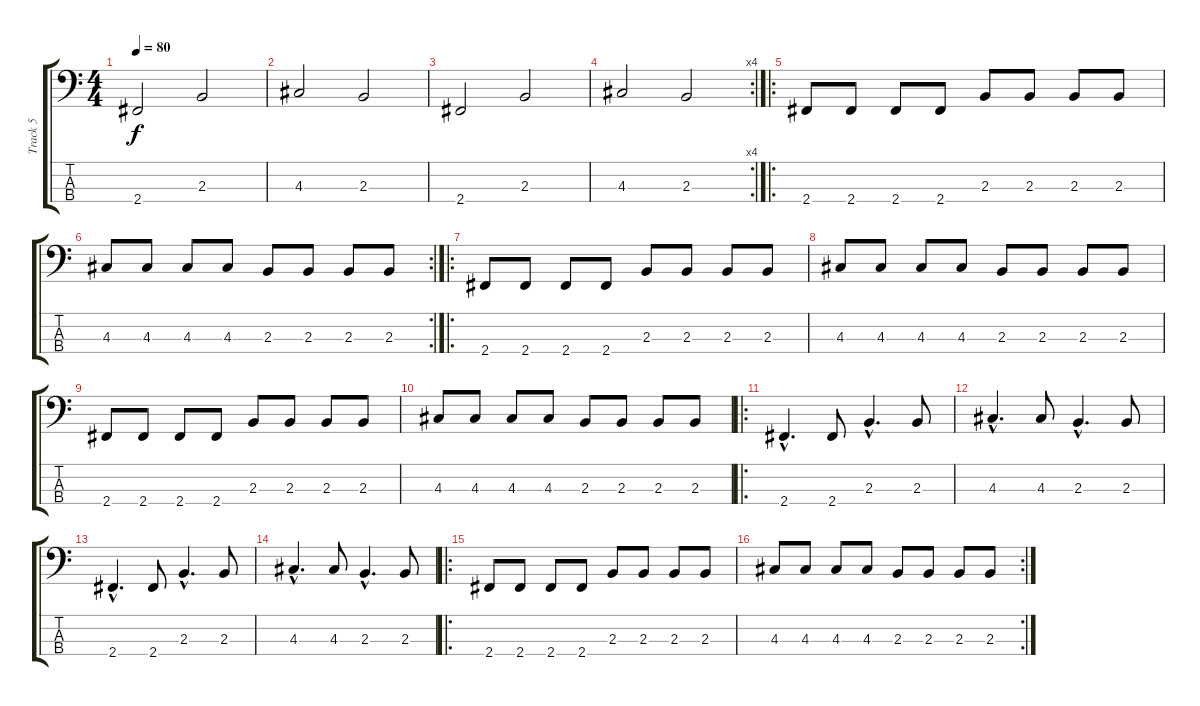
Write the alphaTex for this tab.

\track ("Track 5" "Track 5") {instrument acousticguitarnylon}
\staff {score tabs}
\tuning (G2 D2 A1 E1) {hide}
\ts (4 4)
\tempo 80
\clef f4
\ks c
2.4.2{dy f instrument acousticguitarnylon} 2.3.2 |
4.3.2 2.3.2 |
2.4.2 2.3.2 |
\rc 4
4.3.2 2.3.2 |
\ro
2.4.8 2.4.8 2.4.8 2.4.8 2.3.8 2.3.8 2.3.8 2.3.8 |
\rc 2
4.3.8 4.3.8 4.3.8 4.3.8 2.3.8 2.3.8 2.3.8 2.3.8 |
\ro
2.4.8 2.4.8 2.4.8 2.4.8 2.3.8 2.3.8 2.3.8 2.3.8 |
4.3.8 4.3.8 4.3.8 4.3.8 2.3.8 2.3.8 2.3.8 2.3.8 |
2.4.8 2.4.8 2.4.8 2.4.8 2.3.8 2.3.8 2.3.8 2.3.8 |
4.3.8 4.3.8 4.3.8 4.3.8 2.3.8 2.3.8 2.3.8 2.3.8 |
\ro
2.4{hac}.4{d} 2.4.8 2.3{hac}.4{d} 2.3.8 |
4.3{hac}.4{d} 4.3.8 2.3{hac}.4{d} 2.3.8 |
2.4{hac}.4{d} 2.4.8 2.3{hac}.4{d} 2.3.8 |
4.3{hac}.4{d} 4.3.8 2.3{hac}.4{d} 2.3.8 |
\ro
2.4.8 2.4.8 2.4.8 2.4.8 2.3.8 2.3.8 2.3.8 2.3.8 |
\rc 2
4.3.8 4.3.8 4.3.8 4.3.8 2.3.8 2.3.8 2.3.8 2.3.8
